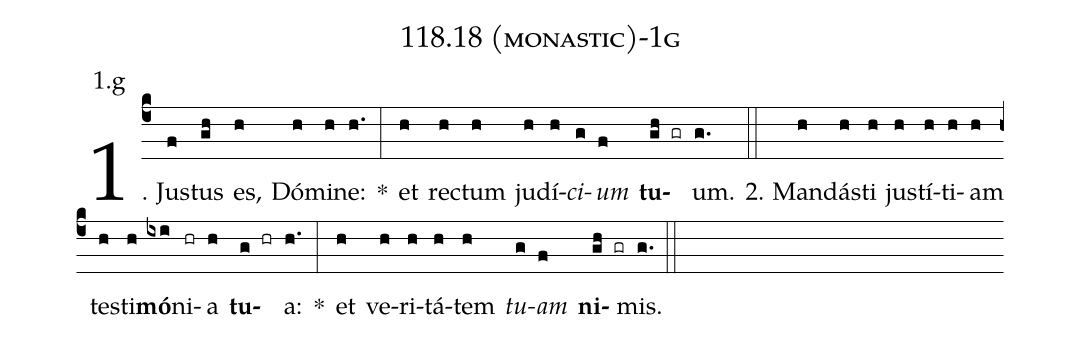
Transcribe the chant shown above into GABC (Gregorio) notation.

name: 118.18 (monastic)-1g;
annotation: 1.g;
%%
(c4)1. Jus(f)tus(gh) es,(h) Dó(h)mi(h)ne:(h.) *(:) et(h) rec(h)tum(h) ju(h)dí(h)<i>ci</i>(g)<i>um</i>(f) <b>tu</b>(gh gr)um.(g.) (::)
2. Man(h)dás(h)ti(h) jus(h)tí(h)ti(h)am(h) tes(h)ti(h)<b>mó</b>(ixi)ni(hr)a(h) <b>tu</b>(g hr)a:(h.) *(:) et(h) ve(h)ri(h)tá(h)tem(h) <i>tu</i>(g)<i>am</i>(f) <b>ni</b>(gh gr)mis.(g.) (::)
